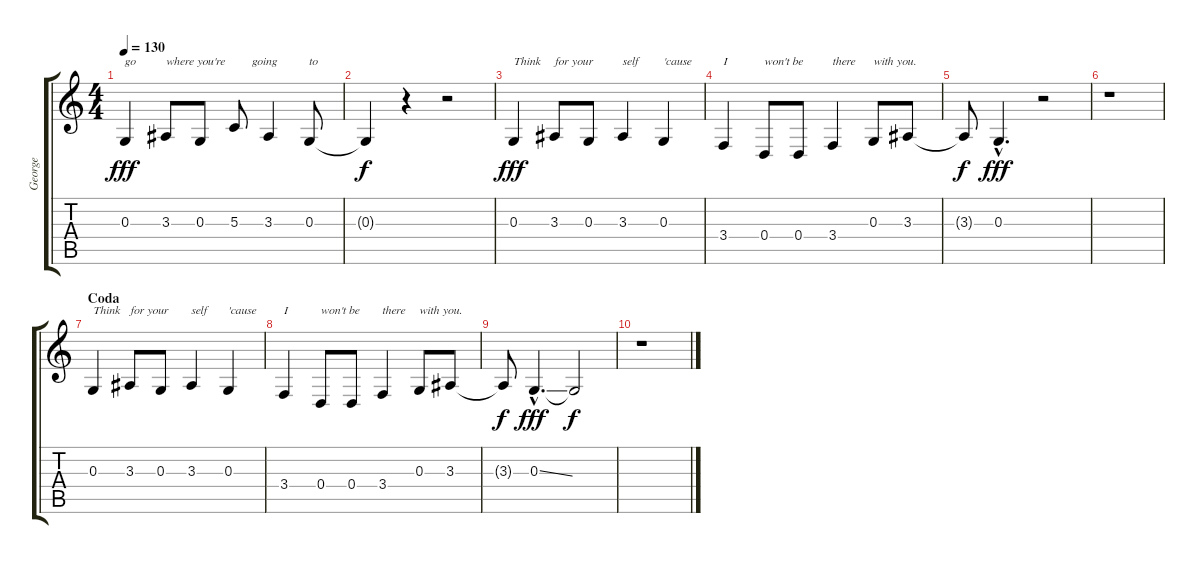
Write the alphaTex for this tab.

\track ("George" "George") {instrument altosax}
\staff {score tabs}
\tuning (E4 B3 G3 D3 A2 E2) {hide}
\ts (4 4)
\tempo 130
\clef g2
\ks c
0.3.4{txt "go" dy fff} 3.3.8{txt "where you're"} 0.3.8 5.3.8{txt "      going"} 3.3.4 0.3.8{txt "to"} |
0.3{t}.4{dy f} r.4 r.2 |
0.3.4{txt "Think" dy fff} 3.3.8{txt "for your"} 0.3.8 3.3.4{txt "self"} 0.3.4{txt "'cause"} |
3.4.4{txt "I"} 0.4.8{txt "won't be"} 0.4.8 3.4.4{txt "there"} 0.3.8{txt "with you."} 3.3.8 |
3.3{t}.8{dy f} 0.3{hac}.4{d dy fff} r.2 |
r.1 |
\section ("" "Coda")
0.3.4{txt "Think"} 3.3.8{txt "for your"} 0.3.8 3.3.4{txt "self"} 0.3.4{txt "'cause"} |
3.4.4{txt "I"} 0.4.8{txt "won't be"} 0.4.8 3.4.4{txt "there"} 0.3.8{txt "with you."} 3.3.8 |
3.3{t}.8{dy f} 0.3{ss hac}.4{d dy fff} 0.3{t}.2{dy f} |
r.1
